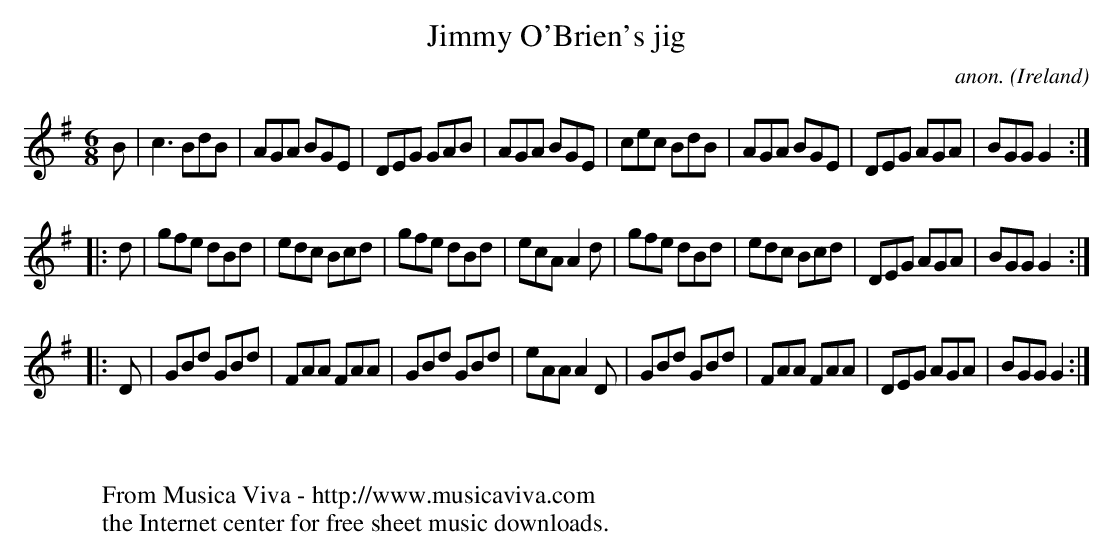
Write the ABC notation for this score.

X:1
T:Jimmy O'Brien's jig
C:anon.
O:Ireland
M:6/8
L:1/8
K:G
B|c3 BdB|AGA BGE|DEG GAB|AGA BGE|cec BdB|AGA BGE|DEG AGA|BGG G2:|
|:d|gfe dBd|edc Bcd|gfe dBd|ecA A2d|gfe dBd|edc Bcd|DEG AGA|BGG G2:|
|:D|GBd GBd|FAA FAA|GBd GBd|eAA A2D|GBd GBd|FAA FAA|DEG AGA|BGG G2:|
W:
W:
W:  From Musica Viva - http://www.musicaviva.com
W:  the Internet center for free sheet music downloads.
